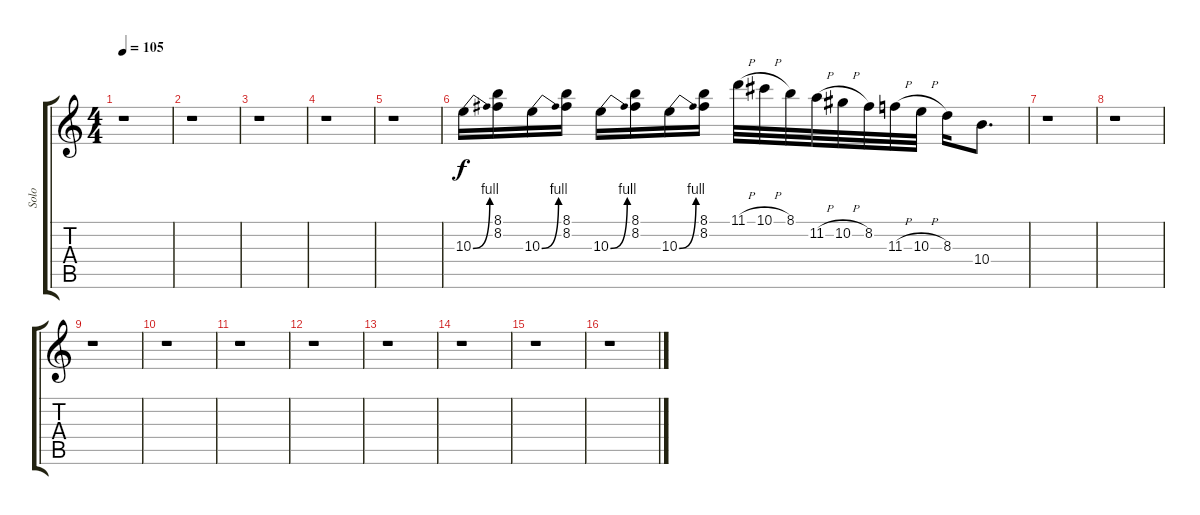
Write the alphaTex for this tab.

\track ("Solo" "Solo") {instrument distortionguitar}
\staff {score tabs}
\tuning (Eb4 Bb3 Gb3 Db3 Ab2 Eb2) {hide}
\ts (4 4)
\tempo 105
\clef g2
\ks c
r.1{dy f} |
r.1 |
r.1 |
r.1 |
r.1 |
10.3{be (bend 0 0 60 4)}.16 (8.1 8.2).16 10.3{be (bend 0 0 60 4)}.16 (8.1 8.2).16 10.3{be (bend 0 0 60 4)}.16 (8.1 8.2).16 10.3{be (bend 0 0 60 4)}.16 (8.1 8.2).16 11.1{h}.32 10.1{h}.32 8.1.32 11.2{h}.32 10.2{h}.32 8.2.32 11.3{h}.32 10.3{h}.32 8.3.16 10.4.8{d} |
r.1 |
r.1 |
r.1 |
r.1 |
r.1 |
r.1 |
r.1 |
r.1 |
r.1 |
r.1
